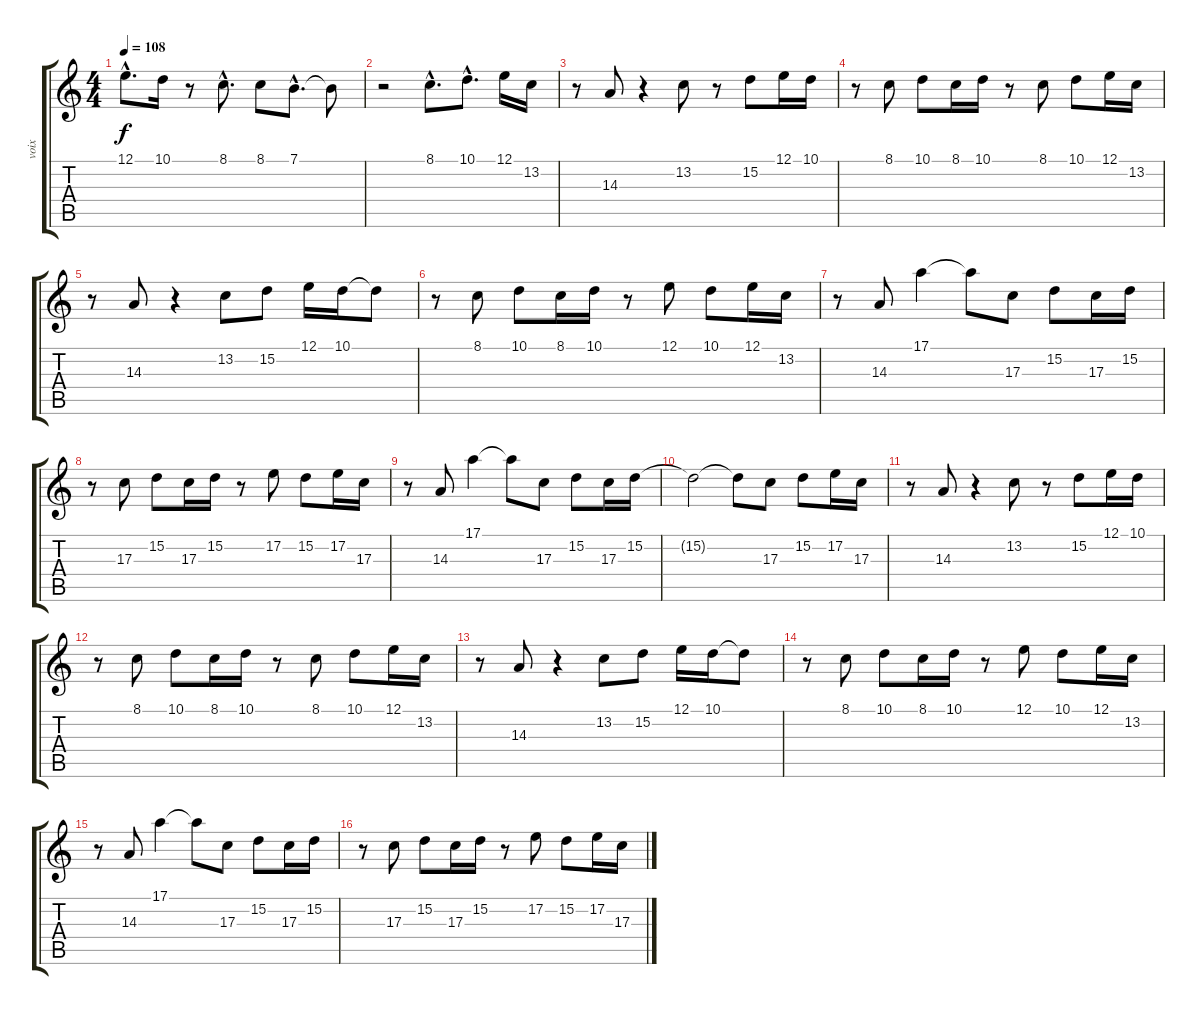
\track ("voix" "voix") {instrument choiraahs}
\staff {score tabs}
\tuning (E4 B3 G3 D3 A2 E2) {hide}
\ts (4 4)
\tempo 108
\clef g2
\ks c
12.1{hac}.8{d dy f} 10.1.16 r.8 8.1{hac}.8{d} 8.1.8 7.1{hac}.8{d} 7.1{t}.8 |
r.2 8.1{hac}.8{d} 10.1{hac}.8{d} 12.1.16 13.2.16 |
r.8 14.3.8 r.4 13.2.8 r.8 15.2.8 12.1.16 10.1.16 |
r.8 8.1.8 10.1.8 8.1.16 10.1.16 r.8 8.1.8 10.1.8 12.1.16 13.2.16 |
r.8 14.3.8 r.4 13.2.8 15.2.8 12.1.16 10.1.16 10.1{t}.8 |
r.8 8.1.8 10.1.8 8.1.16 10.1.16 r.8 12.1.8 10.1.8 12.1.16 13.2.16 |
r.8 14.3.8 17.1.4 17.1{t}.8 17.3.8 15.2.8 17.3.16 15.2.16 |
r.8 17.3.8 15.2.8 17.3.16 15.2.16 r.8 17.2.8 15.2.8 17.2.16 17.3.16 |
r.8 14.3.8 17.1.4 17.1{t}.8 17.3.8 15.2.8 17.3.16 15.2.16 |
15.2{t}.2 15.2{t}.8 17.3.8 15.2.8 17.2.16 17.3.16 |
r.8 14.3.8 r.4 13.2.8 r.8 15.2.8 12.1.16 10.1.16 |
r.8 8.1.8 10.1.8 8.1.16 10.1.16 r.8 8.1.8 10.1.8 12.1.16 13.2.16 |
r.8 14.3.8 r.4 13.2.8 15.2.8 12.1.16 10.1.16 10.1{t}.8 |
r.8 8.1.8 10.1.8 8.1.16 10.1.16 r.8 12.1.8 10.1.8 12.1.16 13.2.16 |
r.8 14.3.8 17.1.4 17.1{t}.8 17.3.8 15.2.8 17.3.16 15.2.16 |
r.8 17.3.8 15.2.8 17.3.16 15.2.16 r.8 17.2.8 15.2.8 17.2.16 17.3.16
